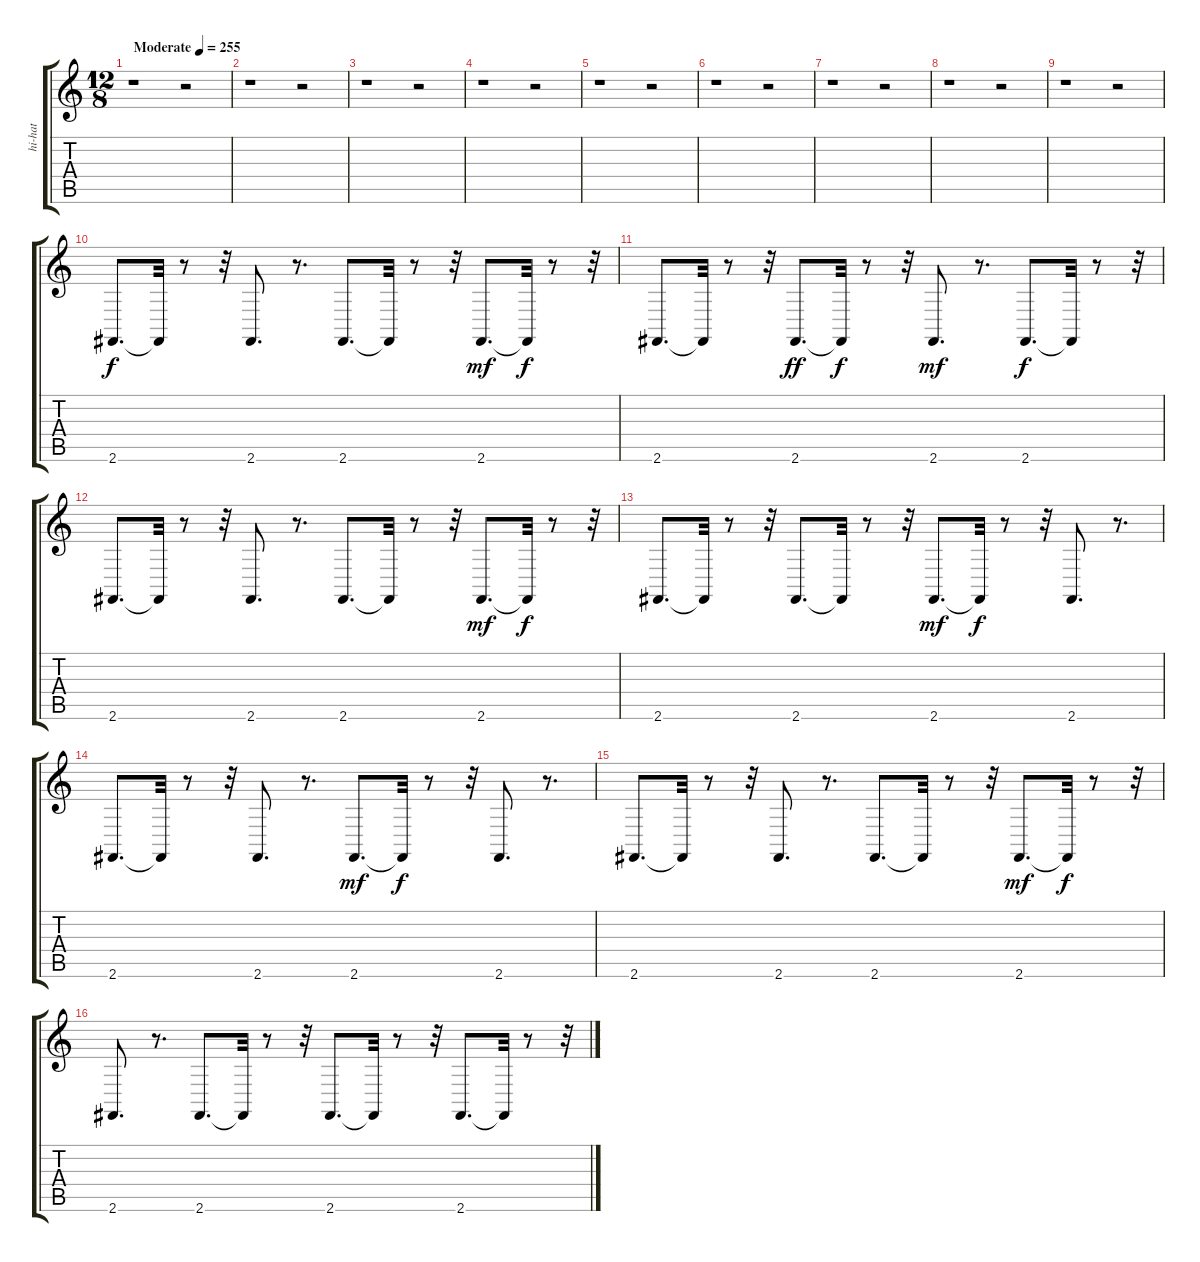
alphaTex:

\track ("hi-hat              " "hi-hat    ") {instrument drawbarorgan}
\staff {score tabs}
\tuning (E4 B3 G3 D3 A2 E2) {hide}
\ts (12 8)
\tempo (255 "Moderate")
\clef g2
\ks c
r.1{dy f instrument drawbarorgan} r.2 |
r.1 r.2 |
r.1 r.2 |
r.1 r.2 |
r.1 r.2 |
r.1 r.2 |
r.1 r.2 |
r.1 r.2 |
r.1 r.2 |
2.6.8{d} 2.6{t}.32 r.8 r.32 2.6.8{d} r.8{d} 2.6.8{d} 2.6{t}.32 r.8 r.32 2.6.8{d dy mf} 2.6{t}.32{dy f} r.8 r.32 |
2.6.8{d} 2.6{t}.32 r.8 r.32 2.6.8{d dy ff} 2.6{t}.32{dy f} r.8 r.32 2.6.8{d dy mf} r.8{d} 2.6.8{d dy f} 2.6{t}.32 r.8 r.32 |
2.6.8{d} 2.6{t}.32 r.8 r.32 2.6.8{d} r.8{d} 2.6.8{d} 2.6{t}.32 r.8 r.32 2.6.8{d dy mf} 2.6{t}.32{dy f} r.8 r.32 |
2.6.8{d} 2.6{t}.32 r.8 r.32 2.6.8{d} 2.6{t}.32 r.8 r.32 2.6.8{d dy mf} 2.6{t}.32{dy f} r.8 r.32 2.6.8{d} r.8{d} |
2.6.8{d} 2.6{t}.32 r.8 r.32 2.6.8{d} r.8{d} 2.6.8{d dy mf} 2.6{t}.32{dy f} r.8 r.32 2.6.8{d} r.8{d} |
2.6.8{d} 2.6{t}.32 r.8 r.32 2.6.8{d} r.8{d} 2.6.8{d} 2.6{t}.32 r.8 r.32 2.6.8{d dy mf} 2.6{t}.32{dy f} r.8 r.32 |
2.6.8{d} r.8{d} 2.6.8{d} 2.6{t}.32 r.8 r.32 2.6.8{d} 2.6{t}.32 r.8 r.32 2.6.8{d} 2.6{t}.32 r.8 r.32
